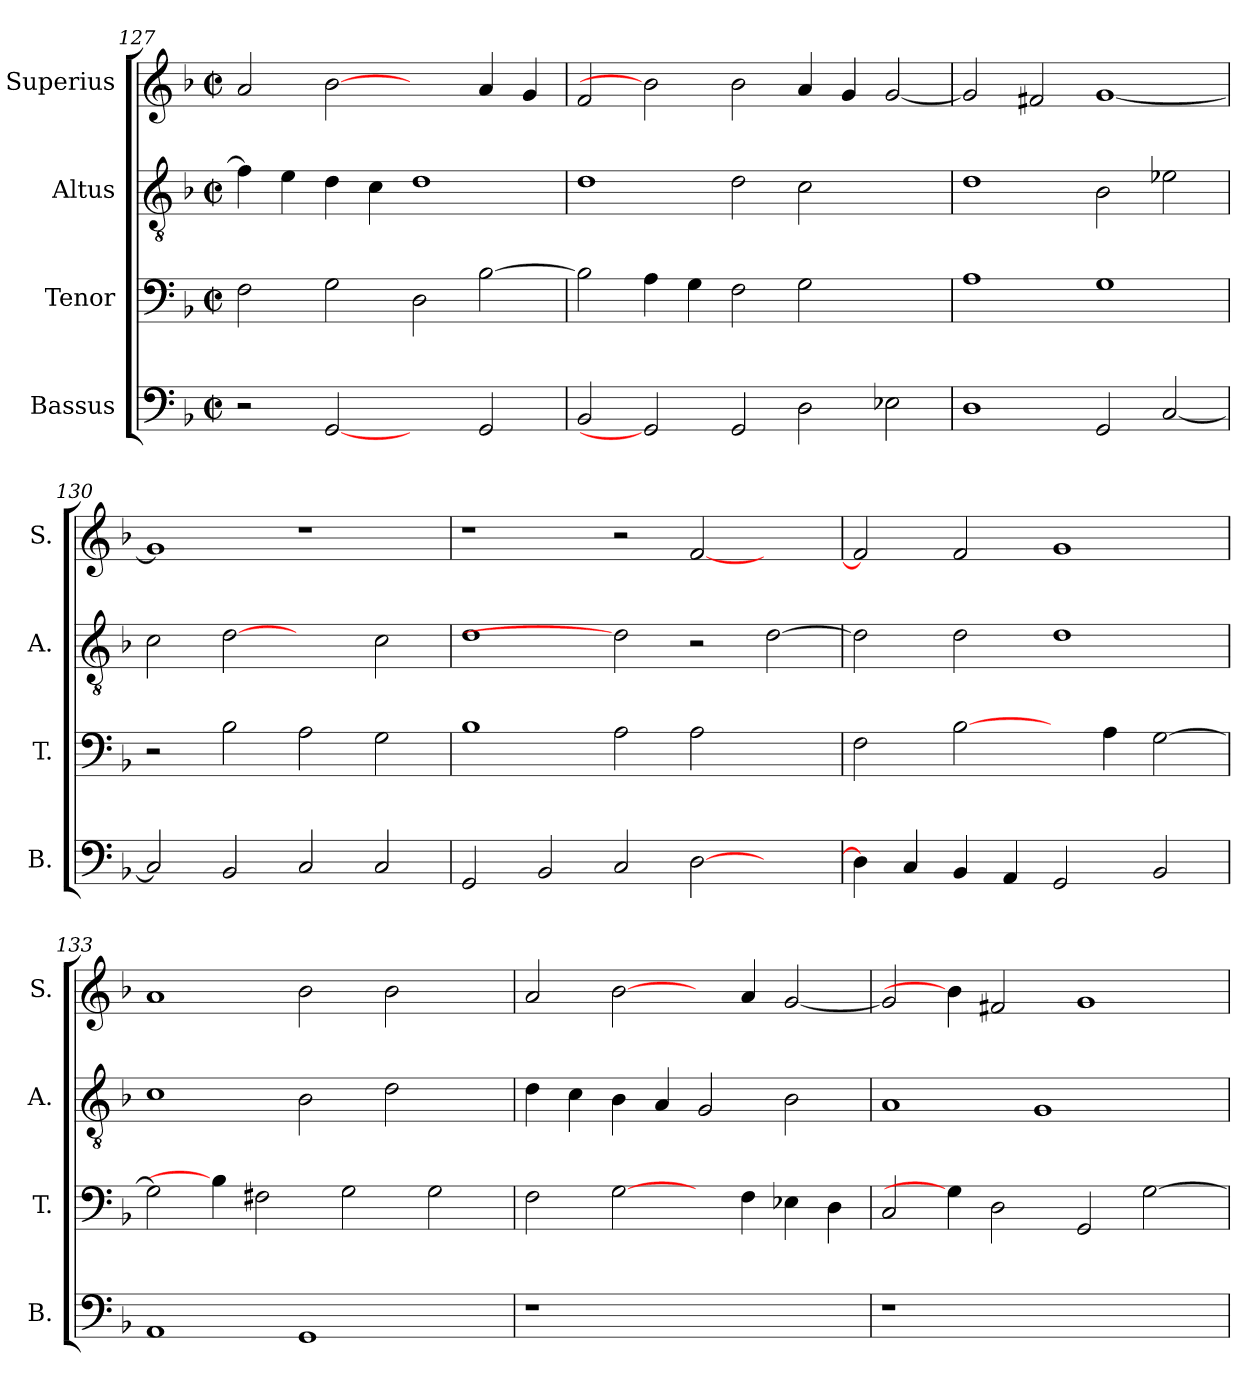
**kern	**kern	**kern	**kern
*part4	*part3	*part2	*part1
*staff4	*staff3	*staff2	*staff1
*I"Bassus	*I"Tenor	*I"Altus	*I"Superius
*I'B.	*I'T.	*I'A.	*I'S.
*clefF4	*clefF4	*clefGv2	*clefG2
*	*	*ITrd7c12	*
*k[b-]	*k[b-]	*k[b-]	*k[b-]
*F:	*F:	*F:	*F:
*M2/2	*M2/2	*M2/2	*M2/2
*met(c|)	*met(c|)	*met(c|)	*met(c|)
=127	=127	=127	=127
2r	2Fi\	4Fi\]	2ai/
.	.	4Ei\	.
[2GGi	2Gi\	4Di\	[2b-i
.	.	4Ci\	.
2ryy	2Di\	1Di	2ryy
2GGi/	[>2B-i\	.	4ai/
.	.	.	4gi/
=128	=128	=128	=128
2BB-i/	2B-i\]	1Di	2fi/
2GGi]	4Ai\	.	2b-i]
.	4Gi\	.	.
2GGi/	2Fi\	2Di\	2b-i\
2Di\	2Gi\	2Ci\	4ai/
.	.	.	4gi/
2E-Xi\	2ryy	2ryy	[<2gi/
!!LO:LB:g=z
=129	=129	=129	=129
1Di	1Ai	1Di	2gi/]
.	.	.	2f#Xi/
2GGi/	1Gi	2BB-i\	[<1gi
[<2Ci/	.	2E-Xi\	.
=130	=130	=130	=130
2Ci/]	2r	2Ci\	1gi]
2BB-i/	2B-i\	[2Di	.
2Ci/	2Ai\	2ryy	1r
2Ci/	2Gi\	2Ci\	.
=131	=131	=131	=131
2GGi/	1B-i	1Di	1r
2BB-i/	.	.	.
2Ci/	2Ai\	2Di]	2r
[>2Di\	2Ai\	2r	[<2fi/
2ryy	2ryy	[>2Di\	2ryy
=132	=132	=132	=132
4Di\]	2Fi\	2Di\]	2fi/]
4Ci/	.	.	.
4BB-i/	[2B-i\	2Di\	2fi/
4AAi/	.	.	.
2GGi/	4ryy	1Di	1gi
.	4Ai\	.	.
2BB-i/	[>2Gi\	.	.
=133	=133	=133	=133
1AAi	2Gi\]	1Ci	1ai
.	4B-i\]	.	.
.	2F#Xi\	.	.
1GGi	.	2BB-i\	2b-i\
.	2Gi\	.	.
.	.	2Di\	2b-i\
.	2Gi\	.	.
4ryy	.	4ryy	4ryy
!!LO:PB:g=z
=134	=134	=134	=134
!LO:N:vis=1	!	!	!
1r	2Fi\	4Di\	2ai/
.	.	4Ci\	.
.	[2Gi\	4BB-i\	[2b-i\
.	.	4AAi/	.
1ryy	4ryy	2GGi/	4ryy
.	4Fi\	.	4ai/
.	4E-Xi\	2BB-i\	[<2gi/
.	4Di\	.	.
=135	=135	=135	=135
!LO:N:vis=1	!	!	!
1r	2Ci/	1AAi	2gi/]
.	4Gi\]	.	4b-i\]
.	2Di\	.	2f#Xi/
1ryy	.	1GGi	.
.	2GGi/	.	1gi
.	[>2Gi\	.	.
4ryy	.	4ryy	.
=	=	=	=
*-	*-	*-	*-
